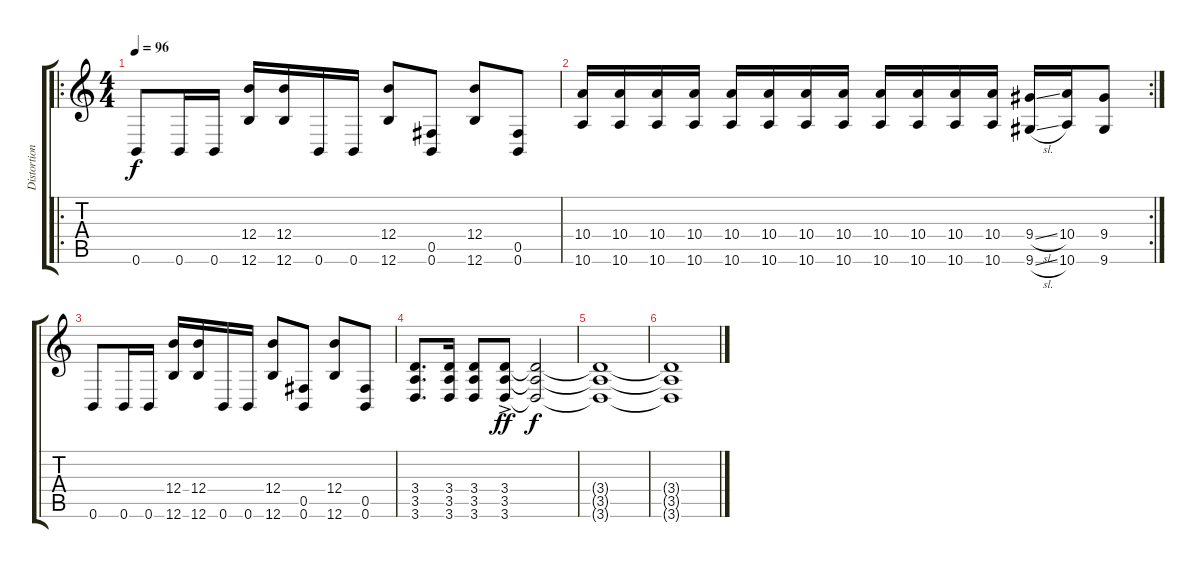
\track ("Distortion" "Distortion") {instrument distortionguitar}
\staff {score tabs}
\tuning (Db4 Ab3 E3 B2 Gb2 B1) {hide}
\ro
\ts (4 4)
\tempo 96
\clef g2
\ks c
0.6.8{dy f} 0.6.16 0.6.16 (12.4 12.6).16 (12.4 12.6).16 0.6.16 0.6.16 (12.4 12.6).8 (0.5 0.6).8 (12.4 12.6).8 (0.5 0.6).8 |
\rc 2
(10.4 10.6).16 (10.4 10.6).16 (10.4 10.6).16 (10.4 10.6).16 (10.4 10.6).16 (10.4 10.6).16 (10.4 10.6).16 (10.4 10.6).16 (10.4 10.6).16 (10.4 10.6).16 (10.4 10.6).16 (10.4 10.6).16 (9.4{sl} 9.6{sl}).16 (10.4 10.6).16 (9.4 9.6).8 |
0.6.8 0.6.16 0.6.16 (12.4 12.6).16 (12.4 12.6).16 0.6.16 0.6.16 (12.4 12.6).8 (0.5 0.6).8 (12.4 12.6).8 (0.5 0.6).8 |
(3.4 3.5 3.6).8{d} (3.4 3.5 3.6).16 (3.4 3.5 3.6).8 (3.4{ac} 3.5{ac} 3.6{ac}).8{dy ff} (3.4{t} 3.5{t} 3.6{t}).2{dy f} |
(3.4{t} 3.5{t} 3.6{t}).1 |
(3.4{t} 3.5{t} 3.6{t}).1
